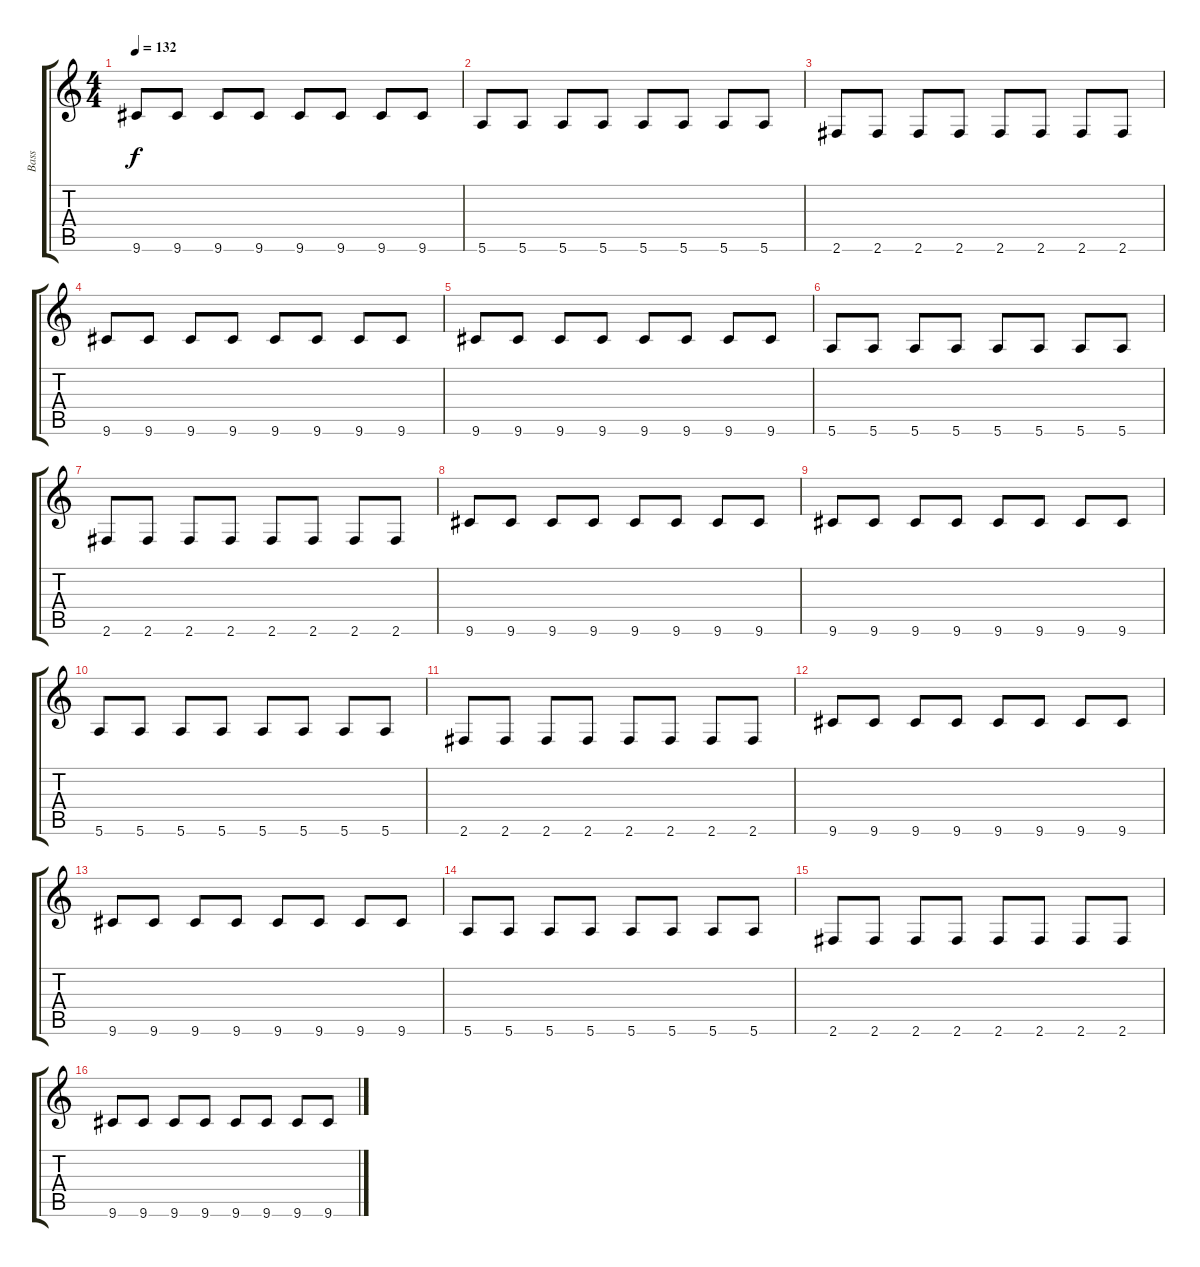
\track ("Bass" "Bass") {instrument acousticguitarsteel}
\staff {score tabs}
\tuning (E4 B3 G3 D3 A2 E2) {hide}
\ts (4 4)
\tempo 132
\clef g2
\ks c
9.6.8{dy f} 9.6.8 9.6.8 9.6.8 9.6.8 9.6.8 9.6.8 9.6.8 |
5.6.8 5.6.8 5.6.8 5.6.8 5.6.8 5.6.8 5.6.8 5.6.8 |
2.6.8 2.6.8 2.6.8 2.6.8 2.6.8 2.6.8 2.6.8 2.6.8 |
9.6.8 9.6.8 9.6.8 9.6.8 9.6.8 9.6.8 9.6.8 9.6.8 |
9.6.8 9.6.8 9.6.8 9.6.8 9.6.8 9.6.8 9.6.8 9.6.8 |
5.6.8 5.6.8 5.6.8 5.6.8 5.6.8 5.6.8 5.6.8 5.6.8 |
2.6.8 2.6.8 2.6.8 2.6.8 2.6.8 2.6.8 2.6.8 2.6.8 |
9.6.8 9.6.8 9.6.8 9.6.8 9.6.8 9.6.8 9.6.8 9.6.8 |
9.6.8 9.6.8 9.6.8 9.6.8 9.6.8 9.6.8 9.6.8 9.6.8 |
5.6.8 5.6.8 5.6.8 5.6.8 5.6.8 5.6.8 5.6.8 5.6.8 |
2.6.8 2.6.8 2.6.8 2.6.8 2.6.8 2.6.8 2.6.8 2.6.8 |
9.6.8 9.6.8 9.6.8 9.6.8 9.6.8 9.6.8 9.6.8 9.6.8 |
9.6.8 9.6.8 9.6.8 9.6.8 9.6.8 9.6.8 9.6.8 9.6.8 |
5.6.8 5.6.8 5.6.8 5.6.8 5.6.8 5.6.8 5.6.8 5.6.8 |
2.6.8 2.6.8 2.6.8 2.6.8 2.6.8 2.6.8 2.6.8 2.6.8 |
9.6.8 9.6.8 9.6.8 9.6.8 9.6.8 9.6.8 9.6.8 9.6.8
